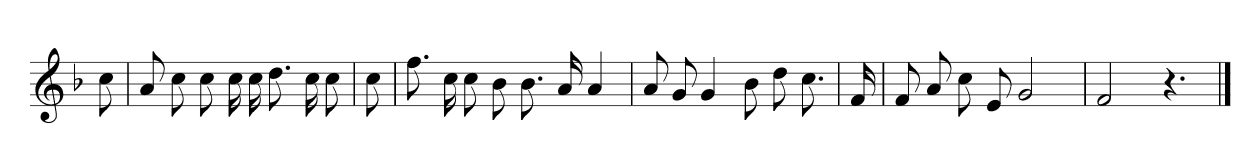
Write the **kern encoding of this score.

**kern
*part1
*staff1
*clefG2
*k[b-]
*F:
=
8cc
=1
8a
8cc
8cc
16cc
16cc
8.dd
16cc
8cc
=2
8cc
=3
8.ff
16cc
8cc
8b-
8.b-
16a
4a
=4
8a
8g
4g
8b-
8dd
8.cc
=5
16f
=6
8f
8a
8cc
8e
2g
=7
2f
4.r
==
*-
